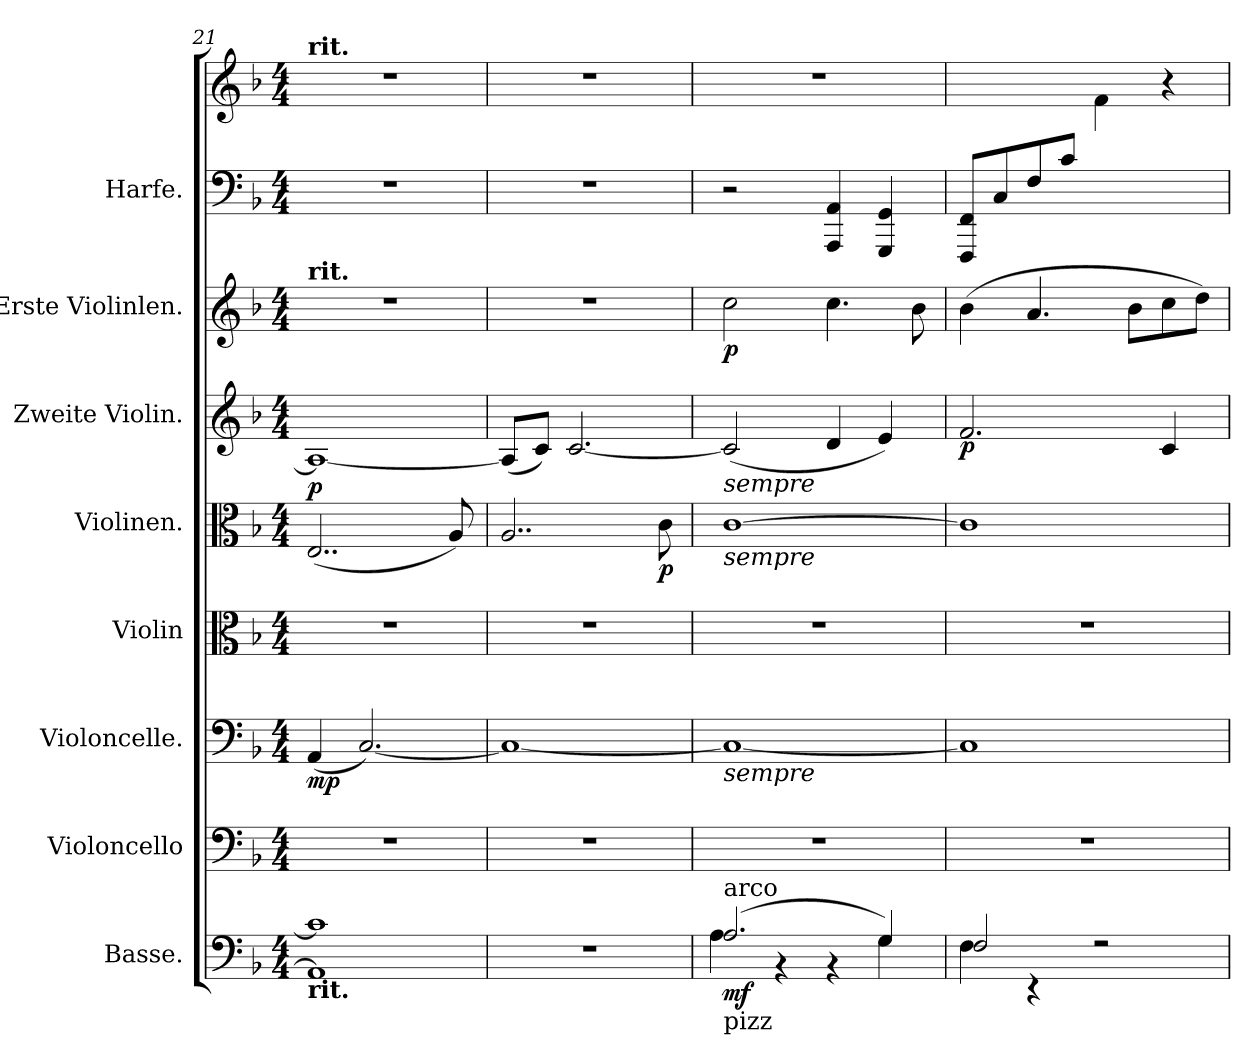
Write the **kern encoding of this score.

**kern	**dynam	**kern	**kern	**dynam	**kern	**kern	**dynam	**kern	**dynam	**kern	**dynam	**kern	**kern
*part8	*part8	*part7	*part6	*part6	*part5	*part4	*part4	*part3	*part3	*part2	*part2	*part1	*part1
*staff9	*staff9	*staff8	*staff7	*staff7	*staff6	*staff5	*staff5	*staff4	*staff4	*staff3	*staff3	*staff2	*staff1
*I"Basse.	*	*I"Violoncello	*I"Violoncelle.	*	*I"Violin	*I"Violinen.	*	*I"Zweite Violin.	*	*I"Erste Violinlen.	*	*I"Harfe.	*
*	*	*I'Vc.	*I'Vc.	*	*I'Vln.	*I'Vln.	*	*I'Vln.	*	*I'Vln.	*	*	*
!!LO:PB:g=z
*clefF4	*	*clefF4	*clefF4	*	*clefC3	*clefC3	*	*clefG2	*	*clefG2	*	*clefF4	*clefG2
*ITrd7c12	*	*	*	*	*	*	*	*	*	*	*	*	*
*k[b-]	*	*k[b-]	*k[b-]	*	*k[b-]	*k[b-]	*	*k[b-]	*	*k[b-]	*	*k[b-]	*k[b-]
*M4/4	*	*M4/4	*M4/4	*	*M4/4	*M4/4	*	*M4/4	*	*M4/4	*	*M4/4	*M4/4
*MM55	*	*MM55	*MM55	*	*MM55	*MM55	*	*MM55	*	*MM55	*	*MM55	*MM55
=21	=21	=21	=21	=21	=21	=21	=21	=21	=21	=21	=21	=21	=21
*^	*	*	*	*	*	*	*	*	*	*	*	*	*
!	!	!	!	!	!	!	!	!	!	!	!	!	!	!LO:TX:a:B:t=rit.
!	!	!	!	!	!	!	!	!	!	!	!LO:TX:a:B:t=rit.	!	!	!
!LO:TX:b:B:t=rit.	!	!	!	!	!	!	!	!	!	!	!	!	!	!
!	!	!	!	!	!LO:DY:b	!	!	!LO:DY:a	!	!	!	!	!	!
1C]	1AAA]	.	1r	(4AA/	mp	1r	(2..E/	p	1A_	.	1r	.	1r	1r
.	.	.	.	[2.C/)	.	.	.	.	.	.	.	.	.	.
.	.	.	.	.	.	.	8A/)	.	.	.	.	.	.	.
*v	*v	*	*	*	*	*	*	*	*	*	*	*	*	*
=22	=22	=22	=22	=22	=22	=22	=22	=22	=22	=22	=22	=22	=22
1r	.	1r	1C_	.	1r	2..A/	.	(8A/L]	.	1r	.	1r	1r
.	.	.	.	.	.	.	.	8c/J)	.	.	.	.	.
.	.	.	.	.	.	.	.	[2.c/	.	.	.	.	.
!	!	!	!	!	!	!	!LO:DY:b	!	!	!	!	!	!
.	.	.	.	.	.	8c\	p	.	.	.	.	.	.
=23	=23	=23	=23	=23	=23	=23	=23	=23	=23	=23	=23	=23	=23
*	*	*	*	*	*	*	*	*	*	*	*	*	*MM50
*^	*	*	*	*	*	*	*	*	*	*	*	*	*
!	!	!	!	!	!	!	!	!	!LO:TX:b:i:t=sempre	!	!	!	!	!
!	!	!	!	!	!	!	!LO:TX:b:i:t=sempre	!	!	!	!	!	!	!
!	!	!	!	!LO:TX:b:i:t=sempre	!	!	!	!	!	!	!	!	!	!
!LO:TX:b:t=pizz	!	!	!	!	!	!	!	!	!	!	!	!	!	!
!LO:TX:a:t=arco	!	!	!	!	!	!	!	!	!	!	!	!	!	!
!	!	!LO:DY:b	!	!	!	!	!	!	!	!	!	!LO:DY:b	!	!
(2.AA/	4AA\	mf	1r	1C_	.	1r	[1c	.	(2c/]	.	2cc\	p	2r	1r
.	4r	.	.	.	.	.	.	.	.	.	.	.	.	.
.	4r	.	.	.	.	.	.	.	4d/	.	4.cc\	.	4AAA/ 4AA/	.
4GG/)	4GG\	.	.	.	.	.	.	.	4e/)	.	.	.	4GGG/ 4GG/	.
.	.	.	.	.	.	.	.	.	.	.	8b-\	.	.	.
=24	=24	=24	=24	=24	=24	=24	=24	=24	=24	=24	=24	=24	=24	=24
*	*	*	*	*	*	*	*	*	*	*	*	*	*	*MM40
!	!	!	!	!	!	!	!	!	!	!LO:DY:b	!	!	!	!
4FF\	2FF/	.	1r	1C]	.	1r	1c]	.	2.f/	p	(4b-\	.	8FFF/ 8FF/L	2ryy
.	.	.	.	.	.	.	.	.	.	.	.	.	8C/	.
4rEE	.	.	.	.	.	.	.	.	.	.	4.a/	.	8F/	.
.	.	.	.	.	.	.	.	.	.	.	.	.	8c/J	.
2r	2rF	.	.	.	.	.	.	.	.	.	.	.	2ryy	4f\
.	.	.	.	.	.	.	.	.	.	.	8b-\L	.	.	.
.	.	.	.	.	.	.	.	.	4c/	.	8cc\	.	.	4r
.	.	.	.	.	.	.	.	.	.	.	8dd\J)	.	.	.
*v	*v	*	*	*	*	*	*	*	*	*	*	*	*	*
=	=	=	=	=	=	=	=	=	=	=	=	=	=
*-	*-	*-	*-	*-	*-	*-	*-	*-	*-	*-	*-	*-	*-
